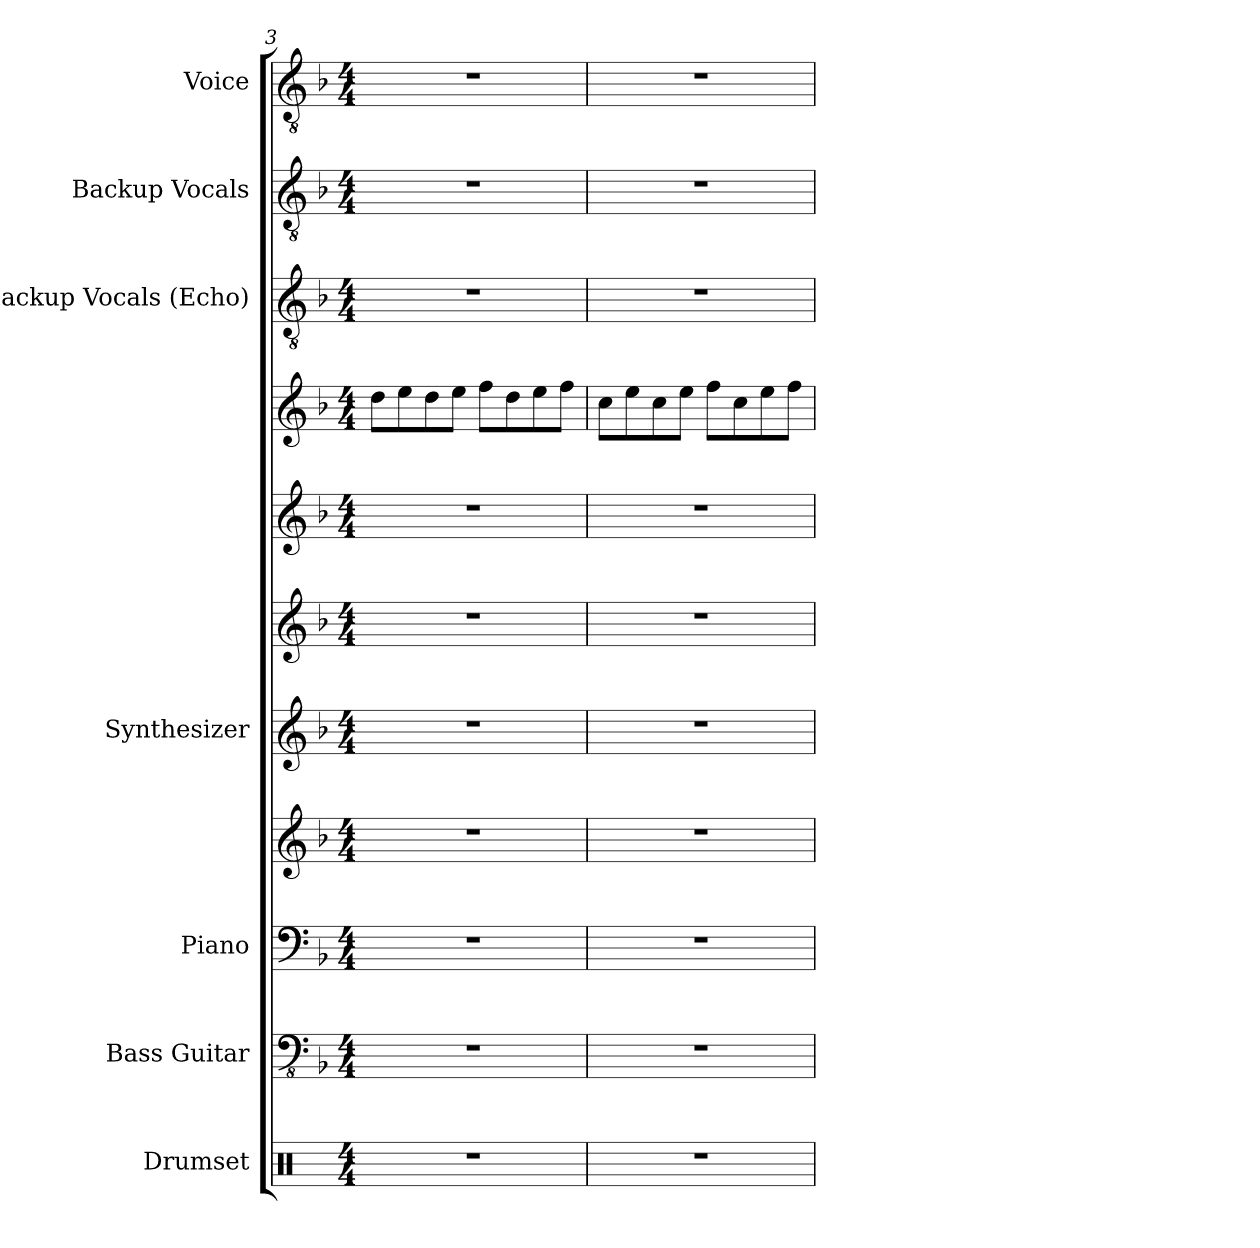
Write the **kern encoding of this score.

**kern	**kern	**kern	**kern	**kern	**kern	**kern	**kern	**kern	**kern	**kern
*part7	*part6	*part5	*part5	*part4	*part4	*part4	*part4	*part3	*part2	*part1
*staff11	*staff10	*staff9	*staff8	*staff7	*staff6	*staff5	*staff4	*staff3	*staff2	*staff1
*I"Drumset	*I"Bass Guitar	*I"Piano	*	*I"Synthesizer	*	*	*	*I"Backup Vocals (Echo)	*I"Backup Vocals	*I"Voice
*I'Drs.	*I'B. Guit.	*I'Pno.	*	*I'Synth.	*	*	*	*I'Backup	*I'Backup	*I'Vo.
*clefX	*clefFv4	*clefF4	*clefG2	*clefG2	*clefG2	*clefG2	*clefG2	*clefGv2	*clefGv2	*clefGv2
*k[]	*k[b-]	*k[b-]	*k[b-]	*k[b-]	*k[b-]	*k[b-]	*k[b-]	*k[b-]	*k[b-]	*k[b-]
*M4/4	*M4/4	*M4/4	*M4/4	*M4/4	*M4/4	*M4/4	*M4/4	*M4/4	*M4/4	*M4/4
=3	=3	=3	=3	=3	=3	=3	=3	=3	=3	=3
1r	1r	1r	1r	1r	1r	1r	8dd\L	1r	1r	1r
.	.	.	.	.	.	.	8ee\	.	.	.
.	.	.	.	.	.	.	8dd\	.	.	.
.	.	.	.	.	.	.	8ee\J	.	.	.
.	.	.	.	.	.	.	8ff\L	.	.	.
.	.	.	.	.	.	.	8dd\	.	.	.
.	.	.	.	.	.	.	8ee\	.	.	.
.	.	.	.	.	.	.	8ff\J	.	.	.
=4	=4	=4	=4	=4	=4	=4	=4	=4	=4	=4
1r	1r	1r	1r	1r	1r	1r	8cc\L	1r	1r	1r
.	.	.	.	.	.	.	8ee\	.	.	.
.	.	.	.	.	.	.	8cc\	.	.	.
.	.	.	.	.	.	.	8ee\J	.	.	.
.	.	.	.	.	.	.	8ff\L	.	.	.
.	.	.	.	.	.	.	8cc\	.	.	.
.	.	.	.	.	.	.	8ee\	.	.	.
.	.	.	.	.	.	.	8ff\J	.	.	.
=	=	=	=	=	=	=	=	=	=	=
*-	*-	*-	*-	*-	*-	*-	*-	*-	*-	*-
